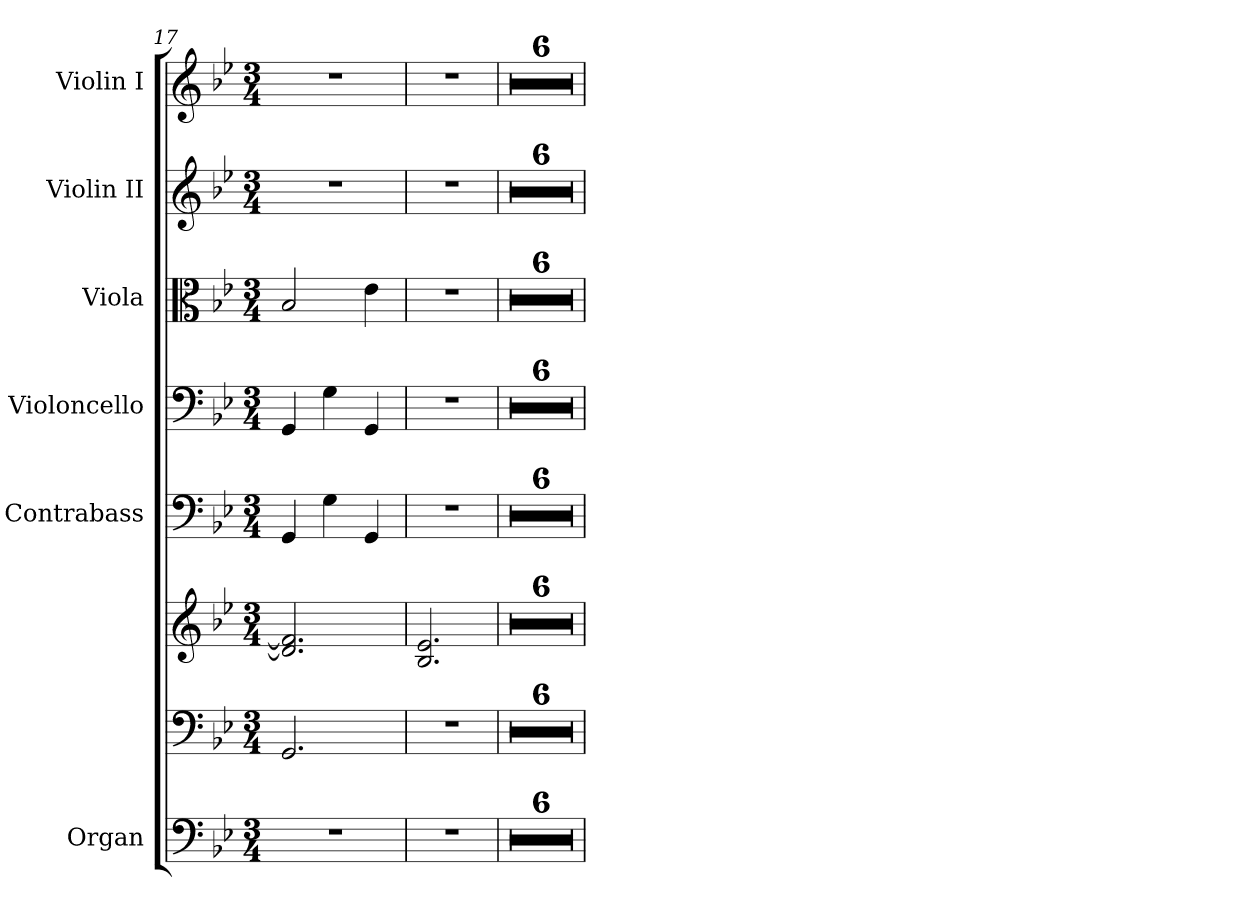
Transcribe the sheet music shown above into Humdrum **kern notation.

**kern	**kern	**kern	**kern	**kern	**kern	**kern	**kern
*part6	*part6	*part6	*part5	*part4	*part3	*part2	*part1
*staff8	*staff7	*staff6	*staff5	*staff4	*staff3	*staff2	*staff1
*I"Organ	*	*	*I"Contrabass	*I"Violoncello	*I"Viola	*I"Violin II	*I"Violin I
*I'Org.	*	*	*I'Cb.	*I'Vc.	*I'Vla.	*I'Vln. II	*I'Vln. I
*clefF4	*clefF4	*clefG2	*clefF4	*clefF4	*clefC3	*clefG2	*clefG2
*	*	*	*ITrd7c12	*	*	*	*
*k[b-e-]	*k[b-e-]	*k[b-e-]	*k[b-e-]	*k[b-e-]	*k[b-e-]	*k[b-e-]	*k[b-e-]
*M3/4	*M3/4	*M3/4	*M3/4	*M3/4	*M3/4	*M3/4	*M3/4
=17	=17	=17	=17	=17	=17	=17	=17
2.r	2.GG/	2.d/] 2.f/]	4GGG/	4GG/	2B-/	2.r	2.r
.	.	.	4GG\	4G\	.	.	.
.	.	.	4GGG/	4GG/	4e-\	.	.
=18	=18	=18	=18	=18	=18	=18	=18
2.r	2.r	2.B-/ 2.e-/	2.r	2.r	2.r	2.r	2.r
=19	=19	=19	=19	=19	=19	=19	=19
2.r	2.r	2.r	2.r	2.r	2.r	2.r	2.r
=20	=20	=20	=20	=20	=20	=20	=20
2.r	2.r	2.r	2.r	2.r	2.r	2.r	2.r
=21	=21	=21	=21	=21	=21	=21	=21
2.r	2.r	2.r	2.r	2.r	2.r	2.r	2.r
=22	=22	=22	=22	=22	=22	=22	=22
2.r	2.r	2.r	2.r	2.r	2.r	2.r	2.r
=23	=23	=23	=23	=23	=23	=23	=23
2.r	2.r	2.r	2.r	2.r	2.r	2.r	2.r
=24	=24	=24	=24	=24	=24	=24	=24
2.r	2.r	2.r	2.r	2.r	2.r	2.r	2.r
=	=	=	=	=	=	=	=
*-	*-	*-	*-	*-	*-	*-	*-
